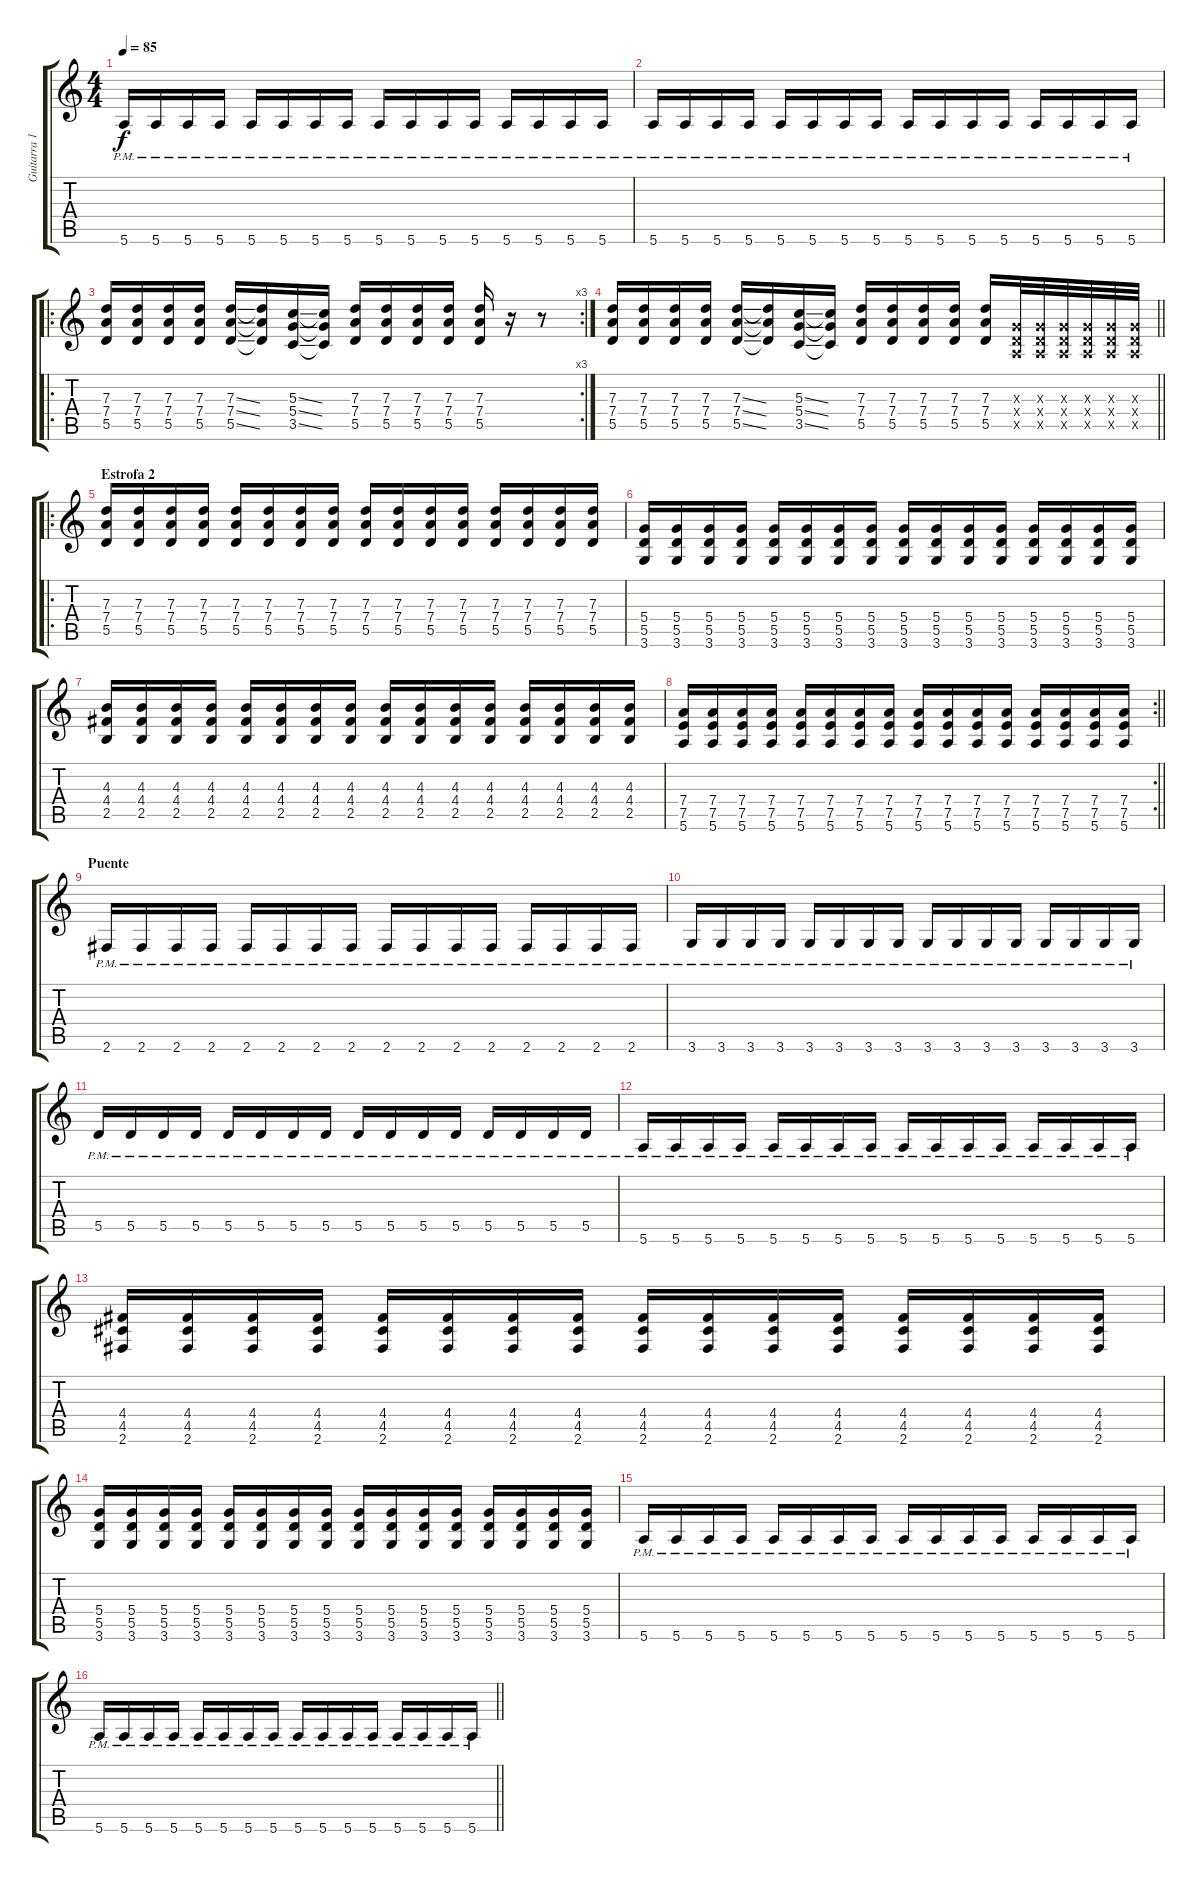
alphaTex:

\track ("Guitarra 1" "Guitarra 1") {instrument distortionguitar}
\staff {score tabs}
\tuning (E4 B3 G3 D3 A2 E2) {hide}
\ts (4 4)
\tempo 85
\clef g2
\ks c
5.6{pm}.16{dy f} 5.6{pm}.16 5.6{pm}.16 5.6{pm}.16 5.6{pm}.16 5.6{pm}.16 5.6{pm}.16 5.6{pm}.16 5.6{pm}.16 5.6{pm}.16 5.6{pm}.16 5.6{pm}.16 5.6{pm}.16 5.6{pm}.16 5.6{pm}.16 5.6{pm}.16 |
5.6{pm}.16 5.6{pm}.16 5.6{pm}.16 5.6{pm}.16 5.6{pm}.16 5.6{pm}.16 5.6{pm}.16 5.6{pm}.16 5.6{pm}.16 5.6{pm}.16 5.6{pm}.16 5.6{pm}.16 5.6{pm}.16 5.6{pm}.16 5.6{pm}.16 5.6{pm}.16 |
\ro
\rc 3
(7.3 7.4 5.5).16 (7.3 7.4 5.5).16 (7.3 7.4 5.5).16 (7.3 7.4 5.5).16 (7.3{ss} 7.4{ss} 5.5{ss}).16 (7.3{t} 7.4{t} 5.5{t}).16 (5.3{ss} 5.4{ss} 3.5{ss}).16 (5.3{t} 5.4{t} 3.5{t}).16 (7.3 7.4 5.5).16 (7.3 7.4 5.5).16 (7.3 7.4 5.5).16 (7.3 7.4 5.5).16 (7.3 7.4 5.5).16 r.16 r.8 |
\barLineRight lightlight
(7.3 7.4 5.5).16 (7.3 7.4 5.5).16 (7.3 7.4 5.5).16 (7.3 7.4 5.5).16 (7.3{ss} 7.4{ss} 5.5{ss}).16 (7.3{t} 7.4{t} 5.5{t}).16 (5.3{ss} 5.4{ss} 3.5{ss}).16 (5.3{t} 5.4{t} 3.5{t}).16 (7.3 7.4 5.5).16 (7.3 7.4 5.5).16 (7.3 7.4 5.5).16 (7.3 7.4 5.5).16 (7.3 7.4 5.5).16 (0.3{x} 0.4{x} 0.5{x}).32 (0.3{x} 0.4{x} 0.5{x}).32 (0.3{x} 0.4{x} 0.5{x}).32 (0.3{x} 0.4{x} 0.5{x}).32 (0.3{x} 0.4{x} 0.5{x}).32 (0.3{x} 0.4{x} 0.5{x}).32 |
\ro
\section ("" "Estrofa 2")
(7.3 7.4 5.5).16 (7.3 7.4 5.5).16 (7.3 7.4 5.5).16 (7.3 7.4 5.5).16 (7.3 7.4 5.5).16 (7.3 7.4 5.5).16 (7.3 7.4 5.5).16 (7.3 7.4 5.5).16 (7.3 7.4 5.5).16 (7.3 7.4 5.5).16 (7.3 7.4 5.5).16 (7.3 7.4 5.5).16 (7.3 7.4 5.5).16 (7.3 7.4 5.5).16 (7.3 7.4 5.5).16 (7.3 7.4 5.5).16 |
(5.4 5.5 3.6).16 (5.4 5.5 3.6).16 (5.4 5.5 3.6).16 (5.4 5.5 3.6).16 (5.4 5.5 3.6).16 (5.4 5.5 3.6).16 (5.4 5.5 3.6).16 (5.4 5.5 3.6).16 (5.4 5.5 3.6).16 (5.4 5.5 3.6).16 (5.4 5.5 3.6).16 (5.4 5.5 3.6).16 (5.4 5.5 3.6).16 (5.4 5.5 3.6).16 (5.4 5.5 3.6).16 (5.4 5.5 3.6).16 |
(4.3 4.4 2.5).16 (4.3 4.4 2.5).16 (4.3 4.4 2.5).16 (4.3 4.4 2.5).16 (4.3 4.4 2.5).16 (4.3 4.4 2.5).16 (4.3 4.4 2.5).16 (4.3 4.4 2.5).16 (4.3 4.4 2.5).16 (4.3 4.4 2.5).16 (4.3 4.4 2.5).16 (4.3 4.4 2.5).16 (4.3 4.4 2.5).16 (4.3 4.4 2.5).16 (4.3 4.4 2.5).16 (4.3 4.4 2.5).16 |
\rc 2
\barLineRight lightlight
(7.4 7.5 5.6).16 (7.4 7.5 5.6).16 (7.4 7.5 5.6).16 (7.4 7.5 5.6).16 (7.4 7.5 5.6).16 (7.4 7.5 5.6).16 (7.4 7.5 5.6).16 (7.4 7.5 5.6).16 (7.4 7.5 5.6).16 (7.4 7.5 5.6).16 (7.4 7.5 5.6).16 (7.4 7.5 5.6).16 (7.4 7.5 5.6).16 (7.4 7.5 5.6).16 (7.4 7.5 5.6).16 (7.4 7.5 5.6).16 |
\section ("" "Puente")
2.6{pm}.16 2.6{pm}.16 2.6{pm}.16 2.6{pm}.16 2.6{pm}.16 2.6{pm}.16 2.6{pm}.16 2.6{pm}.16 2.6{pm}.16 2.6{pm}.16 2.6{pm}.16 2.6{pm}.16 2.6{pm}.16 2.6{pm}.16 2.6{pm}.16 2.6{pm}.16 |
3.6{pm}.16 3.6{pm}.16 3.6{pm}.16 3.6{pm}.16 3.6{pm}.16 3.6{pm}.16 3.6{pm}.16 3.6{pm}.16 3.6{pm}.16 3.6{pm}.16 3.6{pm}.16 3.6{pm}.16 3.6{pm}.16 3.6{pm}.16 3.6{pm}.16 3.6{pm}.16 |
5.5{pm}.16 5.5{pm}.16 5.5{pm}.16 5.5{pm}.16 5.5{pm}.16 5.5{pm}.16 5.5{pm}.16 5.5{pm}.16 5.5{pm}.16 5.5{pm}.16 5.5{pm}.16 5.5{pm}.16 5.5{pm}.16 5.5{pm}.16 5.5{pm}.16 5.5{pm}.16 |
5.6{pm}.16 5.6{pm}.16 5.6{pm}.16 5.6{pm}.16 5.6{pm}.16 5.6{pm}.16 5.6{pm}.16 5.6{pm}.16 5.6{pm}.16 5.6{pm}.16 5.6{pm}.16 5.6{pm}.16 5.6{pm}.16 5.6{pm}.16 5.6{pm}.16 5.6{pm}.16 |
(4.4 4.5 2.6).16 (4.4 4.5 2.6).16 (4.4 4.5 2.6).16 (4.4 4.5 2.6).16 (4.4 4.5 2.6).16 (4.4 4.5 2.6).16 (4.4 4.5 2.6).16 (4.4 4.5 2.6).16 (4.4 4.5 2.6).16 (4.4 4.5 2.6).16 (4.4 4.5 2.6).16 (4.4 4.5 2.6).16 (4.4 4.5 2.6).16 (4.4 4.5 2.6).16 (4.4 4.5 2.6).16 (4.4 4.5 2.6).16 |
(5.4 5.5 3.6).16 (5.4 5.5 3.6).16 (5.4 5.5 3.6).16 (5.4 5.5 3.6).16 (5.4 5.5 3.6).16 (5.4 5.5 3.6).16 (5.4 5.5 3.6).16 (5.4 5.5 3.6).16 (5.4 5.5 3.6).16 (5.4 5.5 3.6).16 (5.4 5.5 3.6).16 (5.4 5.5 3.6).16 (5.4 5.5 3.6).16 (5.4 5.5 3.6).16 (5.4 5.5 3.6).16 (5.4 5.5 3.6).16 |
5.6{pm}.16 5.6{pm}.16 5.6{pm}.16 5.6{pm}.16 5.6{pm}.16 5.6{pm}.16 5.6{pm}.16 5.6{pm}.16 5.6{pm}.16 5.6{pm}.16 5.6{pm}.16 5.6{pm}.16 5.6{pm}.16 5.6{pm}.16 5.6{pm}.16 5.6{pm}.16 |
\barLineRight lightlight
5.6{pm}.16 5.6{pm}.16 5.6{pm}.16 5.6{pm}.16 5.6{pm}.16 5.6{pm}.16 5.6{pm}.16 5.6{pm}.16 5.6{pm}.16 5.6{pm}.16 5.6{pm}.16 5.6{pm}.16 5.6{pm}.16 5.6{pm}.16 5.6{pm}.16 5.6{pm}.16
